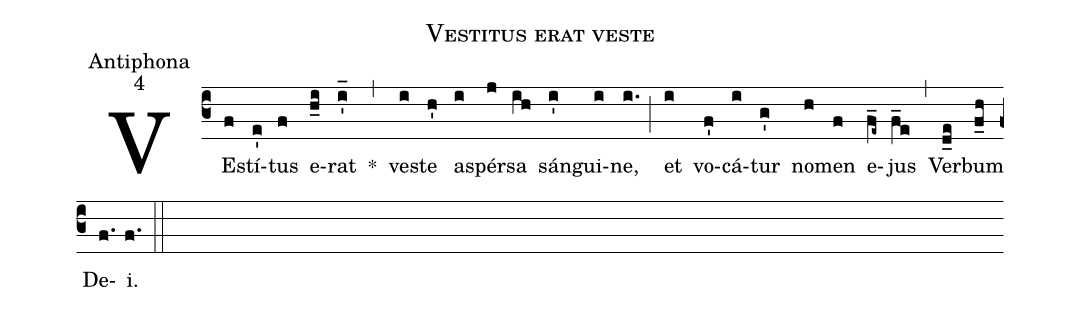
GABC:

name:Vestitus erat veste;
office-part:Antiphona;
mode:4;
%%
(c3) VE(f)stí(e')tus(f) e(h_i)rat(i'_) *(,) ve(i)ste(h') a(i)spér(j)sa(ih) sán(i')gui(i)ne,(i.) (;) et(i) vo(f')cá(i)tur(g') no(h)men(f) e(f_e~)jus(f_e) (,) Ver(d_e)bum(f_h) De(f.)i.(f.) (::)
